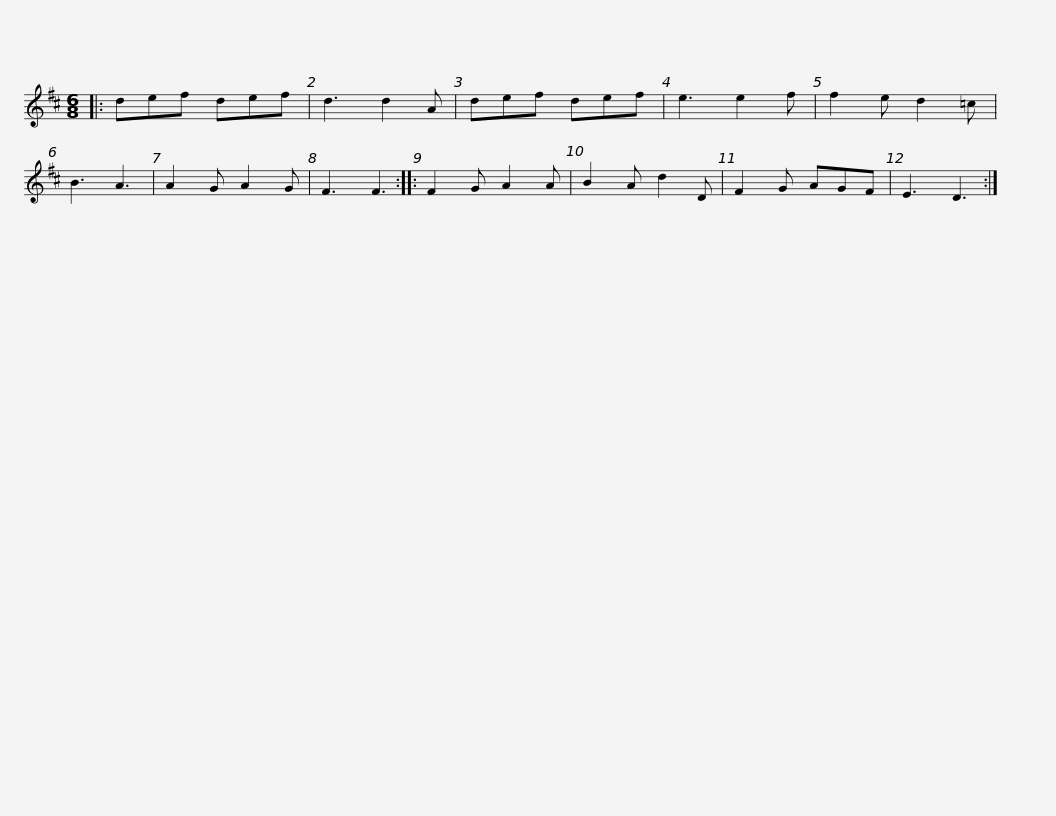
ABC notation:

X:1
L:1/8
M:6/8
I:linebreak $
K:D
V:1 treble
V:1
|: def def | d3 d2 A | def def | e3 e2 f | f2 e d2 =c | %5
 B3 A3 | A2 G A2 G | F3 F3 :: F2 G A2 A |$ B2 A d2 D | %10
 F2 G AGF | E3 D3 :| %12
